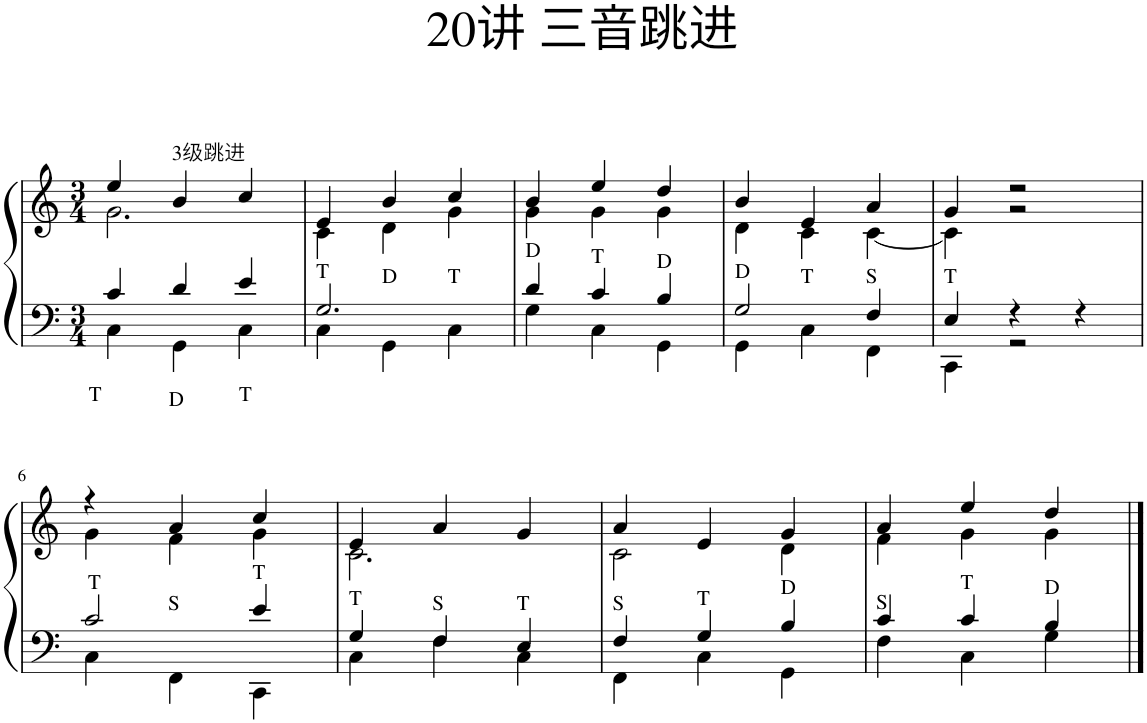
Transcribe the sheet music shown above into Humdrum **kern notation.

**kern	**kern
*part1	*part1
*staff2	*staff1
*I"钢琴	*
*clefF4	*clefG2
*k[]	*k[]
*M3/4	*M3/4
=1	=1
*^	*^
!LO:TX:b:t=T	!	!	!
4c/	4C\	4ee/	2.g\
!	!	!LO:TX:a:t=3级跳进	!
!LO:TX:b:t=D	!	!	!
4d/	4GG\	4b/	.
!LO:TX:b:t=T	!	!	!
4e/	4C\	4cc/	.
=2	=2	=2	=2
!LO:TX:a:t=T	!	!	!
2.G/	4C\	4e/	4c\
!	!LO:TX:a:t=D	!	!
.	4GG\	4b/	4d\
!	!LO:TX:a:t=T	!	!
.	4C\	4cc/	4g\
=3	=3	=3	=3
!LO:TX:a:t=D	!	!	!
4d/	4G\	4b/	4g\
!LO:TX:a:t=T	!	!	!
4c/	4C\	4ee/	4g\
!LO:TX:a:t=D	!	!	!
4B/	4GG\	4dd/	4g\
=4	=4	=4	=4
!LO:TX:a:t=D	!	!	!
2G/	4GG\	4b/	4d\
!	!LO:TX:a:t=T	!	!
.	4C\	4e/	4c\
!LO:TX:a:t=S	!	!	!
4F/	4FF\	4a/	[4c\
=5	=5	=5	=5
!LO:TX:a:t=T	!	!	!
4E/	4CC\	4g/	4c\]
4r	2r	2r	2r
4r	.	.	.
!!LO:LB:g=z	!!
=6	=6	=6	=6
!LO:TX:a:t=T	!	!	!
2c/	4C\	4r	4g\
!	!LO:TX:a:t=S	!	!
.	4FF\	4a/	4f\
!LO:TX:a:t=T	!	!	!
4e/	4CC\	4cc/	4g\
=7	=7	=7	=7
!LO:TX:a:t=T	!	!	!
4G/	4C\	4e/	2.c\
!LO:TX:a:t=S	!	!	!
4F/	4F\	4a/	.
!LO:TX:a:t=T	!	!	!
4E/	4C\	4g/	.
=8	=8	=8	=8
!LO:TX:a:t=S	!	!	!
4F/	4FF\	4a/	2c\
!LO:TX:a:t=T	!	!	!
4G/	4C\	4e/	.
!LO:TX:a:t=D	!	!	!
4B/	4GG\	4g/	4d\
=9	=9	=9	=9
!LO:TX:a:t=S	!	!	!
4c/	4F\	4a/	4f\
!LO:TX:a:t=T	!	!	!
4c/	4C\	4ee/	4g\
!LO:TX:a:t=D	!	!	!
4B/	4G\	4dd/	4g\
*v	*v	*	*
*	*v	*v
==	==
*-	*-
